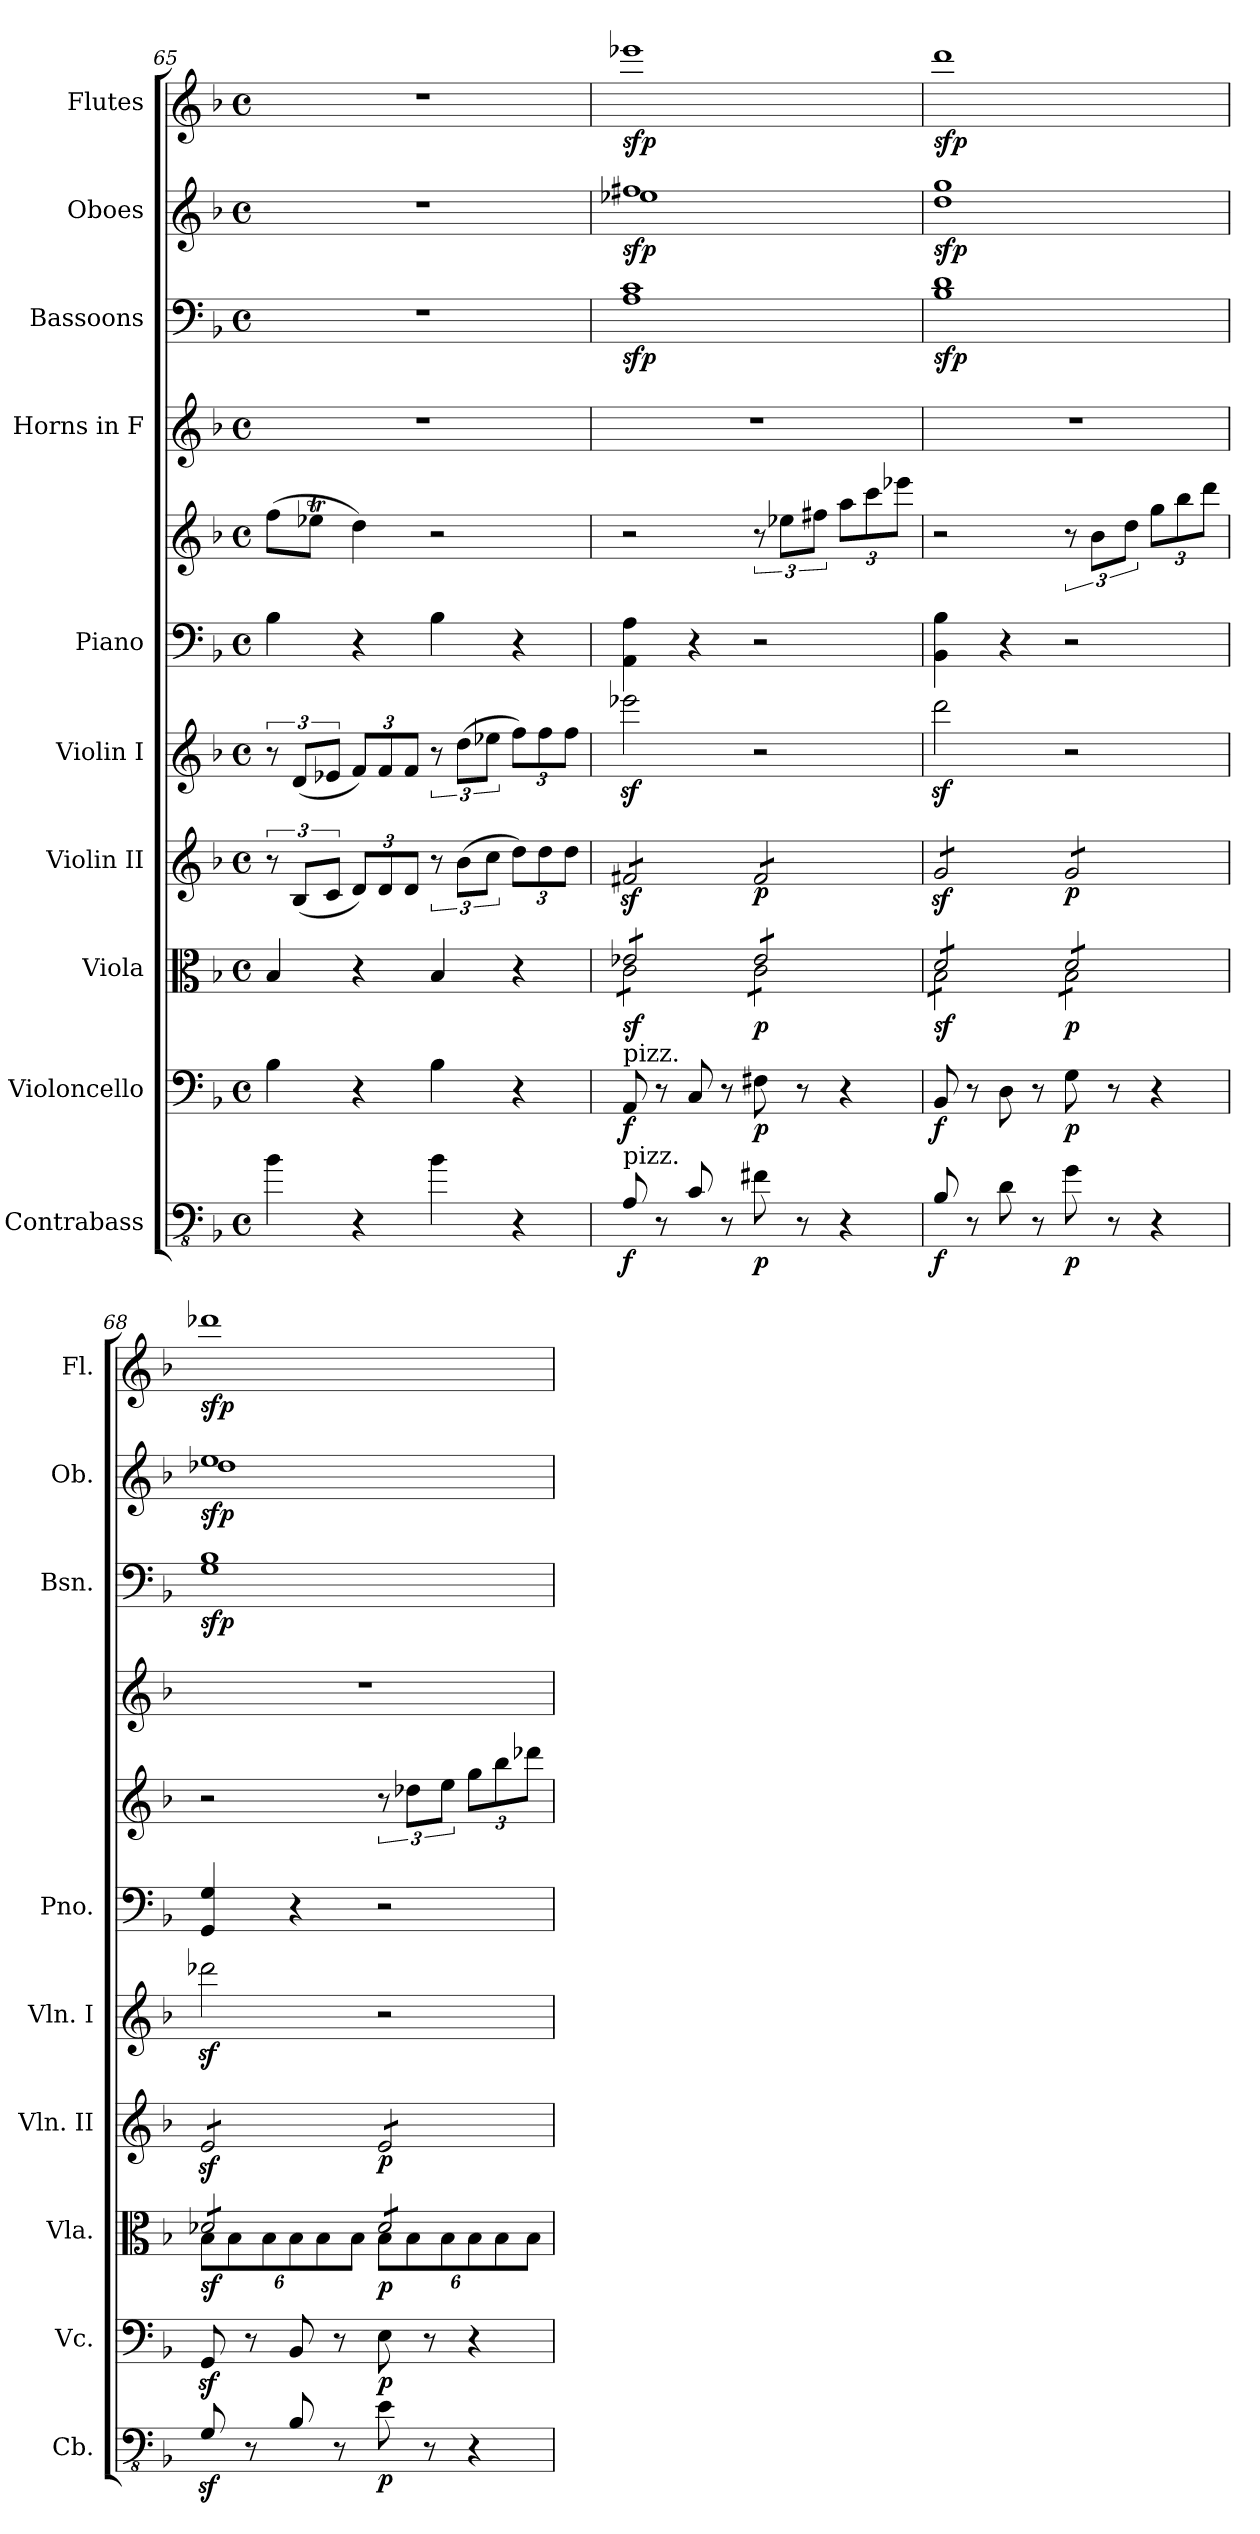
**kern	**dynam	**kern	**dynam	**kern	**dynam	**kern	**dynam	**kern	**kern	**kern	**kern	**kern	**dynam	**kern	**dynam	**kern	**dynam
*part10	*part10	*part9	*part9	*part8	*part8	*part7	*part7	*part6	*part5	*part5	*part4	*part3	*part3	*part2	*part2	*part1	*part1
*staff11	*staff11	*staff10	*staff10	*staff9	*staff9	*staff8	*staff8	*staff7	*staff6	*staff5	*staff4	*staff3	*staff3	*staff2	*staff2	*staff1	*staff1
*I"Contrabass	*	*I"Violoncello	*	*I"Viola	*	*I"Violin II	*	*I"Violin I	*I"Piano	*	*I"Horns in F	*I"Bassoons	*	*I"Oboes	*	*I"Flutes	*
*I'Cb.	*	*I'Vc.	*	*I'Vla.	*	*I'Vln. II	*	*I'Vln. I	*I'Pno.	*	*	*I'Bsn.	*	*I'Ob.	*	*I'Fl.	*
*clefFv4	*	*clefF4	*	*clefC3	*	*clefG2	*	*clefG2	*clefF4	*clefG2	*clefG2	*clefF4	*	*clefG2	*	*clefG2	*
*ITrd7c12	*	*	*	*	*	*	*	*	*	*	*ITrd4c7	*	*	*	*	*	*
*k[b-]	*	*k[b-]	*	*k[b-]	*	*k[b-]	*	*k[b-]	*k[b-]	*k[b-]	*k[b-e-]	*k[b-]	*	*k[b-]	*	*k[b-]	*
*M4/4	*	*M4/4	*	*M4/4	*	*M4/4	*	*M4/4	*M4/4	*M4/4	*M4/4	*M4/4	*	*M4/4	*	*M4/4	*
*met(c)	*	*met(c)	*	*met(c)	*	*met(c)	*	*met(c)	*met(c)	*met(c)	*met(c)	*met(c)	*	*met(c)	*	*met(c)	*
=65	=65	=65	=65	=65	=65	=65	=65	=65	=65	=65	=65	=65	=65	=65	=65	=65	=65
4BB-\	.	4B-\	.	4B-/	.	12r	.	12r	4B-\	(8ff\L	1r	1r	.	1r	.	1r	.
.	.	.	.	.	.	(12B-/L	.	(12d/L	.	.	.	.	.	.	.	.	.
.	.	.	.	.	.	.	.	.	.	8ee-XT\J	.	.	.	.	.	.	.
.	.	.	.	.	.	12c/J	.	12e-X/J	.	.	.	.	.	.	.	.	.
*	*	*	*	*	*	*Xbrackettup	*	*Xbrackettup	*	*	*	*	*	*	*	*	*
4r	.	4r	.	4r	.	12d/L)	.	12f/L)	4r	4dd\)	.	.	.	.	.	.	.
.	.	.	.	.	.	12d/	.	12f/	.	.	.	.	.	.	.	.	.
.	.	.	.	.	.	12d/J	.	12f/J	.	.	.	.	.	.	.	.	.
*	*	*	*	*	*	*brackettup	*	*brackettup	*	*	*	*	*	*	*	*	*
4BB-\	.	4B-\	.	4B-/	.	12r	.	12r	4B-\	2r	.	.	.	.	.	.	.
.	.	.	.	.	.	(12b-\L	.	(12dd\L	.	.	.	.	.	.	.	.	.
.	.	.	.	.	.	12cc\J	.	12ee-X\J	.	.	.	.	.	.	.	.	.
*	*	*	*	*	*	*Xbrackettup	*	*Xbrackettup	*	*	*	*	*	*	*	*	*
4r	.	4r	.	4r	.	12dd\L)	.	12ff\L)	4r	.	.	.	.	.	.	.	.
.	.	.	.	.	.	12dd\	.	12ff\	.	.	.	.	.	.	.	.	.
.	.	.	.	.	.	12dd\J	.	12ff\J	.	.	.	.	.	.	.	.	.
!!LO:PB:g=z
=66	=66	=66	=66	=66	=66	=66	=66	=66	=66	=66	=66	=66	=66	=66	=66	=66	=66
*	*	*	*	*^	*	*	*	*	*	*	*	*^	*	*^	*	*	*
!	!	!LO:TX:a:t=pizz.	!	!	!	!	!	!	!	!	!	!	!	!	!	!	!	!	!	!
!LO:TX:a:t=pizz.	!	!	!	!	!	!	!	!	!	!	!	!	!	!	!	!	!	!	!	!
!	!LO:DY:b	!	!LO:DY:b	!	!	!LO:DY:b	!	!	!	!	!	!	!	!	!LO:DY:b	!	!	!LO:DY:b	!	!LO:DY:b
*	*	*	*	*tremolo	*	*	*	*	*	*	*	*	*	*	*	*	*	*	*	*
*	*	*	*	*	*	*	*tremolo	*	*	*	*	*	*	*	*	*	*	*	*	*
8AAA/	f	8AA/	f	12e-X/L	12c\L	sf	12f#Xz</L	.	2eee-Xz<\	4AA\ 4A\	2r	1r	1c	1A	sfp	1ff#X	1ee-X	sfp	1eee-X	sfp
.	.	.	.	12e-X/	12c\	.	12f#Xz</	.	.	.	.	.	.	.	.	.	.	.	.	.
8r	.	8r	.	.	.	.	.	.	.	.	.	.	.	.	.	.	.	.	.	.
.	.	.	.	12e-X/	12c\	.	12f#Xz</	.	.	.	.	.	.	.	.	.	.	.	.	.
8CC/	.	8C/	.	12e-X/	12c\	.	12f#Xz</	.	.	4r	.	.	.	.	.	.	.	.	.	.
.	.	.	.	12e-X/	12c\	.	12f#Xz</	.	.	.	.	.	.	.	.	.	.	.	.	.
8r	.	8r	.	.	.	.	.	.	.	.	.	.	.	.	.	.	.	.	.	.
.	.	.	.	12e-X/J	12c\J	.	12f#Xz</J	.	.	.	.	.	.	.	.	.	.	.	.	.
!	!LO:DY:b	!	!LO:DY:b	!	!	!LO:DY:b	!	!LO:DY:b	!	!	!	!	!	!	!	!	!	!	!	!
8FF#X\	p	8F#X\	p	12e-/L	12c\L	p	12f#/L	p	2r	2r	12r	.	.	.	.	.	.	.	.	.
.	.	.	.	12e-/	12c\	.	12f#/	.	.	.	12ee-X\L	.	.	.	.	.	.	.	.	.
8r	.	8r	.	.	.	.	.	.	.	.	.	.	.	.	.	.	.	.	.	.
.	.	.	.	12e-/	12c\	.	12f#/	.	.	.	12ff#X\J	.	.	.	.	.	.	.	.	.
*	*	*	*	*	*	*	*	*	*	*	*Xbrackettup	*	*	*	*	*	*	*	*	*
4r	.	4r	.	12e-/	12c\	.	12f#/	.	.	.	12aa\L	.	.	.	.	.	.	.	.	.
.	.	.	.	12e-/	12c\	.	12f#/	.	.	.	12ccc\	.	.	.	.	.	.	.	.	.
.	.	.	.	12e-/J	12c\J	.	12f#/J	.	.	.	12eee-X\J	.	.	.	.	.	.	.	.	.
=67	=67	=67	=67	=67	=67	=67	=67	=67	=67	=67	=67	=67	=67	=67	=67	=67	=67	=67	=67	=67
!	!LO:DY:b	!	!LO:DY:b	!	!	!LO:DY:b	!	!	!	!	!	!	!	!	!LO:DY:b	!	!	!LO:DY:b	!	!LO:DY:b
8BBB-/	f	8BB-/	f	12d/L	12B-\L	sf	12gz</L	.	2dddz<\	4BB-\ 4B-\	2r	1r	1d	1B-	sfp	1gg	1dd	sfp	1ddd	sfp
.	.	.	.	12d/	12B-\	.	12gz</	.	.	.	.	.	.	.	.	.	.	.	.	.
8r	.	8r	.	.	.	.	.	.	.	.	.	.	.	.	.	.	.	.	.	.
.	.	.	.	12d/	12B-\	.	12gz</	.	.	.	.	.	.	.	.	.	.	.	.	.
8DD\	.	8D\	.	12d/	12B-\	.	12gz</	.	.	4r	.	.	.	.	.	.	.	.	.	.
.	.	.	.	12d/	12B-\	.	12gz</	.	.	.	.	.	.	.	.	.	.	.	.	.
8r	.	8r	.	.	.	.	.	.	.	.	.	.	.	.	.	.	.	.	.	.
.	.	.	.	12d/J	12B-\J	.	12gz</J	.	.	.	.	.	.	.	.	.	.	.	.	.
*	*	*	*	*	*	*	*	*	*	*	*brackettup	*	*	*	*	*	*	*	*	*
!	!LO:DY:b	!	!LO:DY:b	!	!	!LO:DY:b	!	!LO:DY:b	!	!	!	!	!	!	!	!	!	!	!	!
8GG\	p	8G\	p	12d/L	12B-\L	p	12g/L	p	2r	2r	12r	.	.	.	.	.	.	.	.	.
.	.	.	.	12d/	12B-\	.	12g/	.	.	.	12b-\L	.	.	.	.	.	.	.	.	.
8r	.	8r	.	.	.	.	.	.	.	.	.	.	.	.	.	.	.	.	.	.
.	.	.	.	12d/	12B-\	.	12g/	.	.	.	12dd\J	.	.	.	.	.	.	.	.	.
*	*	*	*	*	*	*	*	*	*	*	*Xbrackettup	*	*	*	*	*	*	*	*	*
4r	.	4r	.	12d/	12B-\	.	12g/	.	.	.	12gg\L	.	.	.	.	.	.	.	.	.
.	.	.	.	12d/	12B-\	.	12g/	.	.	.	12bb-\	.	.	.	.	.	.	.	.	.
.	.	.	.	12d/J	12B-\J	.	12g/J	.	.	.	12ddd\J	.	.	.	.	.	.	.	.	.
=68	=68	=68	=68	=68	=68	=68	=68	=68	=68	=68	=68	=68	=68	=68	=68	=68	=68	=68	=68	=68
!	!	!	!	!	!	!LO:DY:b	!	!	!	!	!	!	!	!	!LO:DY:b	!	!	!LO:DY:b	!	!LO:DY:b
8GGGz</	.	8GGz</	.	12d-X/L	12B-\L	sf	12ez</L	.	2ddd-Xz<\	4GG/ 4G/	2r	1r	1B-	1G	sfp	1ee	1dd-X	sfp	1ddd-X	sfp
.	.	.	.	12d-X/	12B-\	.	12ez</	.	.	.	.	.	.	.	.	.	.	.	.	.
8r	.	8r	.	.	.	.	.	.	.	.	.	.	.	.	.	.	.	.	.	.
.	.	.	.	12d-X/	12B-\	.	12ez</	.	.	.	.	.	.	.	.	.	.	.	.	.
8BBB-/	.	8BB-/	.	12d-X/	12B-\	.	12ez</	.	.	4r	.	.	.	.	.	.	.	.	.	.
.	.	.	.	12d-X/	12B-\	.	12ez</	.	.	.	.	.	.	.	.	.	.	.	.	.
8r	.	8r	.	.	.	.	.	.	.	.	.	.	.	.	.	.	.	.	.	.
.	.	.	.	12d-X/J	12B-\J	.	12ez</J	.	.	.	.	.	.	.	.	.	.	.	.	.
*	*	*	*	*	*	*	*	*	*	*	*brackettup	*	*	*	*	*	*	*	*	*
!	!LO:DY:b	!	!LO:DY:b	!	!	!LO:DY:b	!	!LO:DY:b	!	!	!	!	!	!	!	!	!	!	!	!
8EE\	p	8E\	p	12d-/L	12B-\L	p	12e/L	p	2r	2r	12r	.	.	.	.	.	.	.	.	.
.	.	.	.	12d-/	12B-\	.	12e/	.	.	.	12dd-X\L	.	.	.	.	.	.	.	.	.
8r	.	8r	.	.	.	.	.	.	.	.	.	.	.	.	.	.	.	.	.	.
.	.	.	.	12d-/	12B-\	.	12e/	.	.	.	12ee\J	.	.	.	.	.	.	.	.	.
*	*	*	*	*	*	*	*	*	*	*	*Xbrackettup	*	*	*	*	*	*	*	*	*
4r	.	4r	.	12d-/	12B-\	.	12e/	.	.	.	12gg\L	.	.	.	.	.	.	.	.	.
.	.	.	.	12d-/	12B-\	.	12e/	.	.	.	12bb-\	.	.	.	.	.	.	.	.	.
.	.	.	.	12d-/J	12B-\J	.	12e/J	.	.	.	12ddd-X\J	.	.	.	.	.	.	.	.	.
*	*	*	*	*	*	*	*Xtremolo	*	*	*	*	*	*	*	*	*	*	*	*	*
*	*	*	*	*Xtremolo	*	*	*	*	*	*	*	*	*	*	*	*	*	*	*	*
*	*	*	*	*	*	*	*	*	*	*	*	*	*v	*v	*	*	*	*	*	*
*	*	*	*	*v	*v	*	*	*	*	*	*	*	*	*	*v	*v	*	*	*
=	=	=	=	=	=	=	=	=	=	=	=	=	=	=	=	=	=
*-	*-	*-	*-	*-	*-	*-	*-	*-	*-	*-	*-	*-	*-	*-	*-	*-	*-
